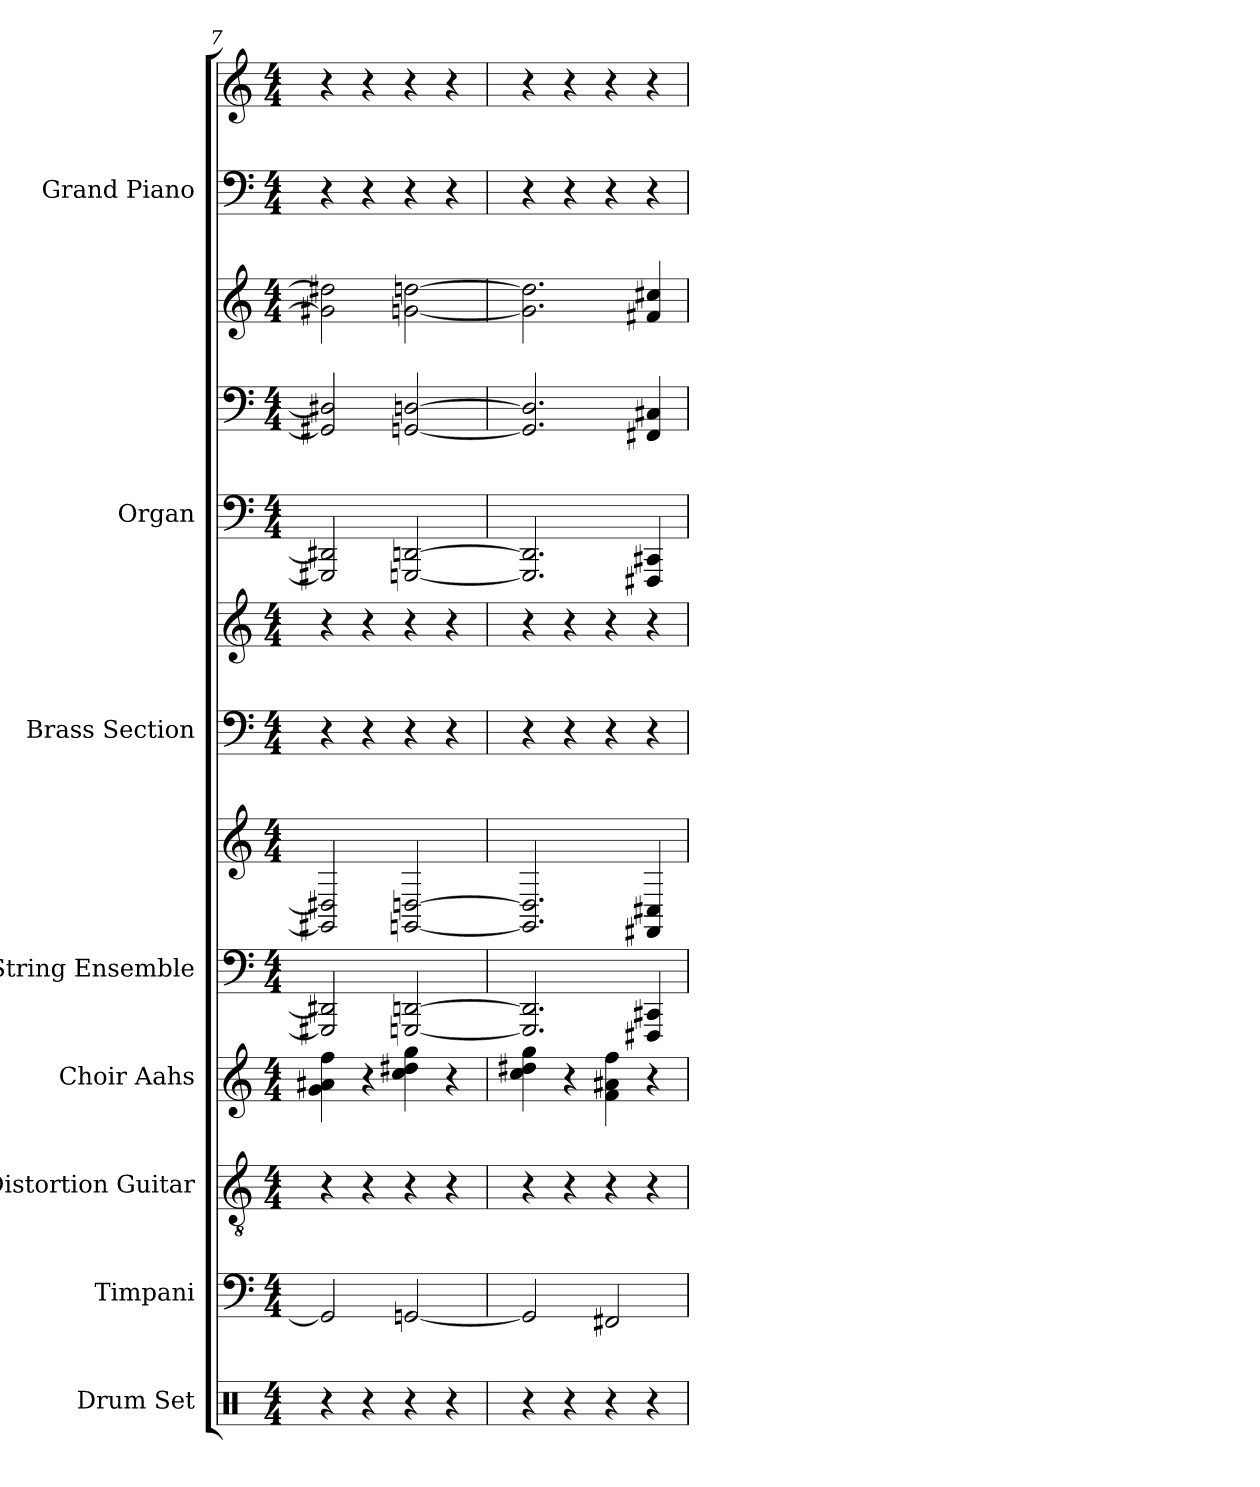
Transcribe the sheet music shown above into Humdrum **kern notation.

**kern	**kern	**kern	**kern	**kern	**kern	**kern	**kern	**kern	**kern	**kern	**kern	**kern
*part8	*part7	*part6	*part5	*part4	*part4	*part3	*part3	*part2	*part2	*part2	*part1	*part1
*staff13	*staff12	*staff11	*staff10	*staff9	*staff8	*staff7	*staff6	*staff5	*staff4	*staff3	*staff2	*staff1
*I"Drum Set	*I"Timpani	*I"Distortion Guitar	*I"Choir Aahs	*I"String Ensemble	*	*I"Brass Section	*	*I"Organ	*	*	*I"Grand Piano	*
*I'Drs.	*I'Timp.	*I'Dist. Guit.	*I'Ch. Aa.	*I'St. Ens.	*	*I'Brs. Se.	*	*I'Org.	*	*	*I'Pno.	*
*clefX	*clefF4	*clefGv2	*clefG2	*clefF4	*clefG2	*clefF4	*clefG2	*clefF4	*clefF4	*clefG2	*clefF4	*clefG2
*k[]	*k[]	*k[]	*k[]	*k[]	*k[]	*k[]	*k[]	*k[]	*k[]	*k[]	*k[]	*k[]
*M4/4	*M4/4	*M4/4	*M4/4	*M4/4	*M4/4	*M4/4	*M4/4	*M4/4	*M4/4	*M4/4	*M4/4	*M4/4
=7	=7	=7	=7	=7	=7	=7	=7	=7	=7	=7	=7	=7
4r	2GG#]	4r	4g 4a#X 4ff	2GGG#X] 2DD#X]	2GG#X] 2D#X]	4r	4r	2GGG#X] 2DD#X]	2GG#X] 2D#X]	2g#X] 2dd#X]	4r	4r
4r	.	4r	4r	.	.	4r	4r	.	.	.	4r	4r
4r	[2GG	4r	4cc 4gg 4dd#X	[2GGGn [2DDn	[2GGn [2Dn	4r	4r	[2GGGn [2DDn	[2GGn [2Dn	[2gn [2ddn	4r	4r
4r	.	4r	4r	.	.	4r	4r	.	.	.	4r	4r
=8	=8	=8	=8	=8	=8	=8	=8	=8	=8	=8	=8	=8
4r	2GG]	4r	4cc 4gg 4dd#X	2.GGG] 2.DD]	2.GG] 2.D]	4r	4r	2.GGG] 2.DD]	2.GG] 2.D]	2.g] 2.dd]	4r	4r
4r	.	4r	4r	.	.	4r	4r	.	.	.	4r	4r
4r	2FF#X	4r	4ff 4f 4a#X	.	.	4r	4r	.	.	.	4r	4r
4r	.	4r	4r	4FFF#X 4CC#X	4FF#X 4C#X	4r	4r	4FFF#X 4CC#X	4FF#X 4C#X	4f#X 4cc#X	4r	4r
=	=	=	=	=	=	=	=	=	=	=	=	=
*-	*-	*-	*-	*-	*-	*-	*-	*-	*-	*-	*-	*-
